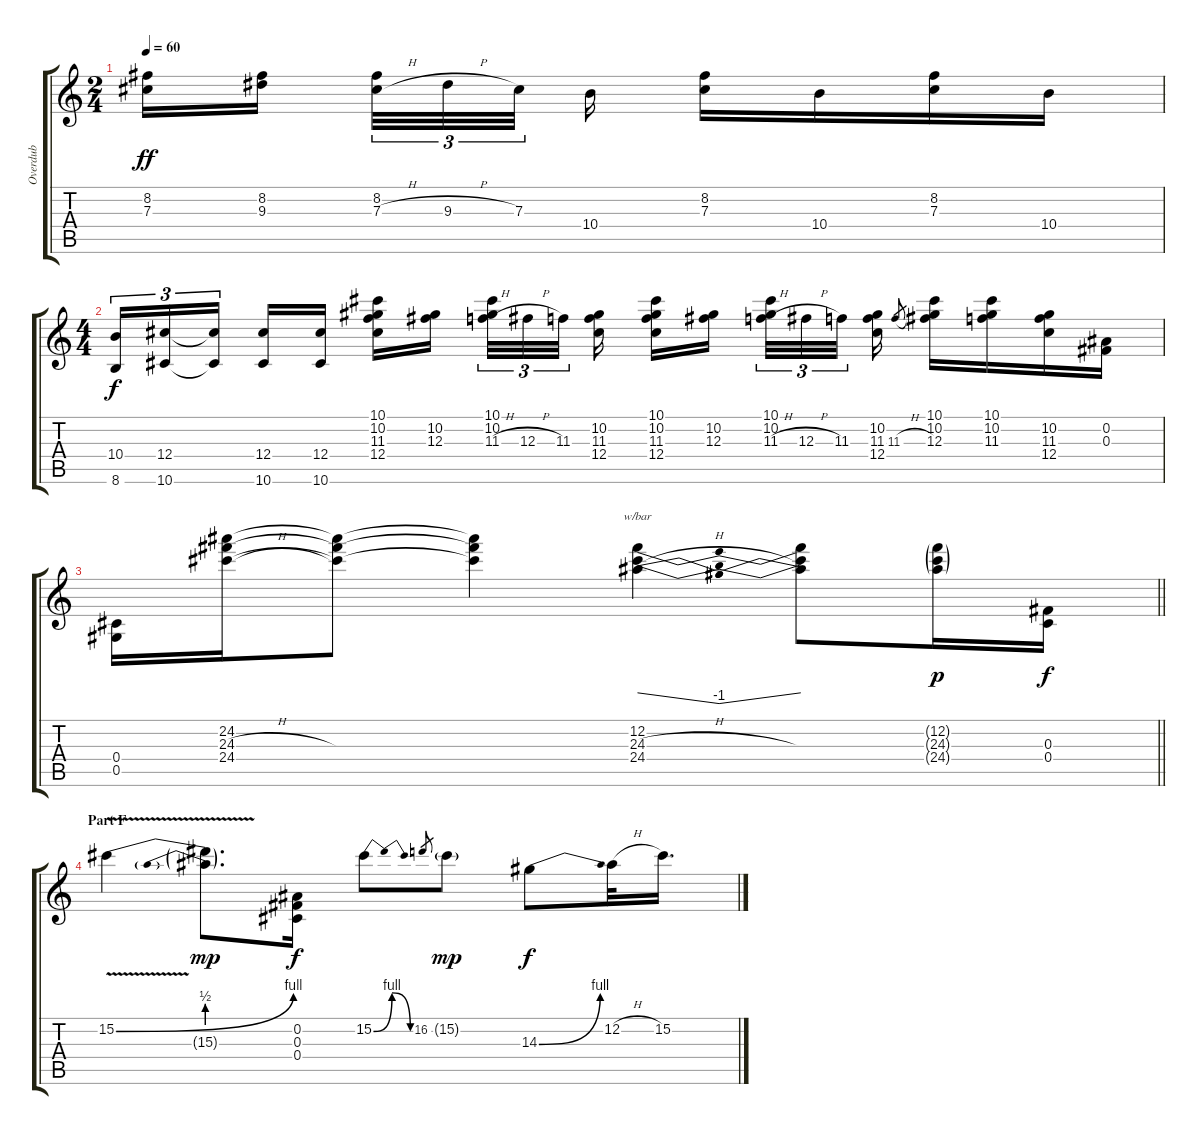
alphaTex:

\track ("Overdub" "Overdub") {instrument electricguitarjazz}
\staff {score tabs}
\tuning (Eb4 Bb3 Gb3 Db3 Ab2 Eb2) {hide}
\ts (2 4)
\tempo 60
\clef g2
\ks c
(8.2 7.3).16{dy ff} (8.2 9.3).16 (8.2 7.3{h}).32{tu (3 2)} 9.3{h}.32{tu (3 2)} 7.3.32{tu (3 2)} 10.4.16 (8.2 7.3).16 10.4.16 (8.2 7.3).16 10.4.16 |
\ts (4 4)
(10.4 8.6).16{tu (3 2) dy f} (12.4 10.6).16{tu (3 2)} (12.4{t} 10.6{t}).16{tu (3 2)} (12.4 10.6).16 (12.4 10.6).16 (10.1 10.2 11.3 12.4).16 (10.2 12.3).16 (10.1 10.2 11.3{h}).32{tu (3 2)} 12.3{h}.32{tu (3 2)} 11.3.32{tu (3 2)} (10.2 11.3 12.4).16 (10.1 10.2 11.3 12.4).16 (10.2 12.3).16 (10.1 10.2 11.3{h}).32{tu (3 2)} 12.3{h}.32{tu (3 2)} 11.3.32{tu (3 2)} (10.2 11.3 12.4).16 11.3{h}.8{gr} (10.1 10.2 12.3).16 (10.1 10.2 11.3).16 (10.2 11.3 12.4).16 (0.2 0.3).16 |
\barLineRight lightlight
(0.4 0.5).16 (24.2 24.3{h} 24.4{h}).16 (24.2{t} 24.3{t} 24.4{t}).8 (24.2{t} 24.3{t} 24.4{t}).4 (12.2 24.3{h} 24.4{h}).4{tbe (dip default 0 0 30 -4 60 0)} (12.2{t} 24.3{t} 24.4{t}).8 (12.2{g} 24.3{g} 24.4{g}).16{dy p} (0.3 0.4).16{dy f} |
\section ("" "Part F")
15.2{be (bend 0 0 60 4) v}.4{volume 8 instrument distortionguitar} (15.2{t} 15.3{be (prebend 0 2 60 2) g}).8{d dy mp} (0.2 0.3 0.4).16{dy f} 15.2{be (bendrelease 0 0 15 4 30 4 60 0)}.8 16.2.8{gr} 15.2{g}.8{dy mp} 14.3{be (bend 0 0 60 4)}.8{dy f} 12.2{h}.32 15.2.16{d}
